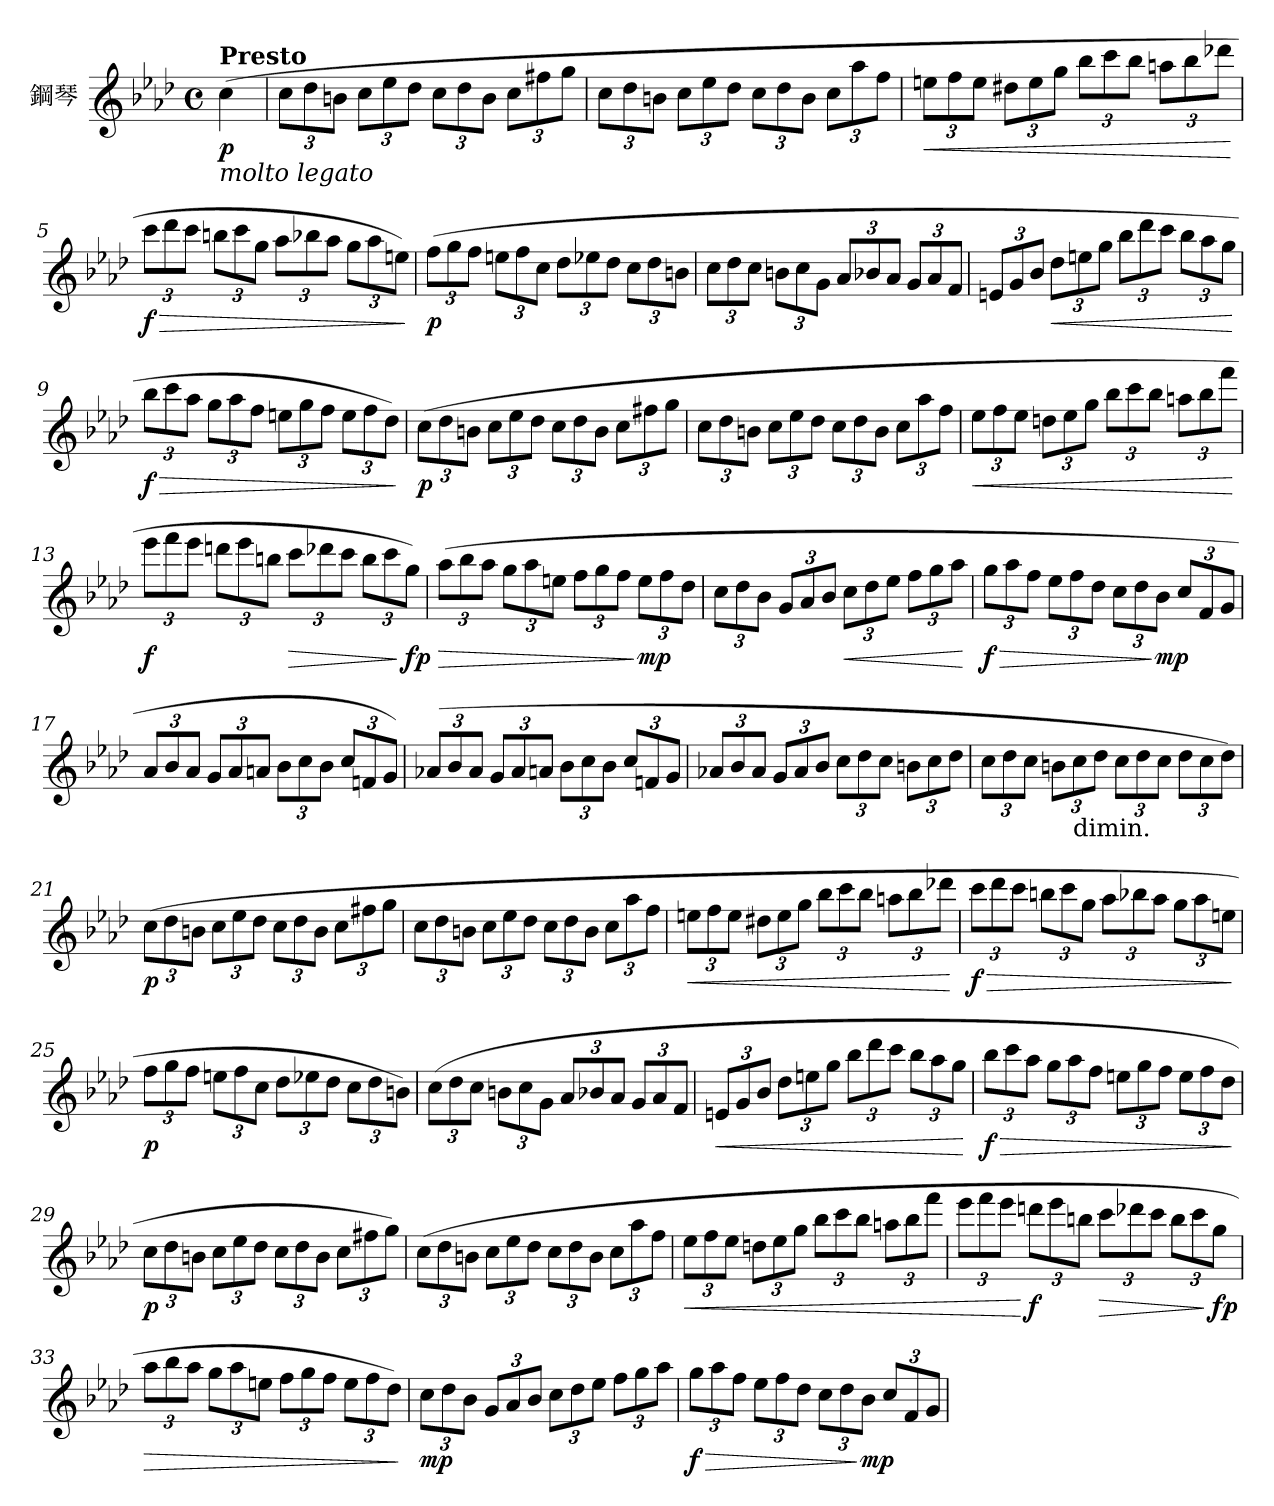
**kern	**dynam
*part1	*part1
*staff1	*staff1
*I"鋼琴	*
*clefG2	*
*k[b-e-a-d-]	*
*M4/4	*
*met(c)	*
=1	=1
!LO:TX:b:i:t=molto legato	!
!LO:TX:a:B:t=Presto	!
!	!LO:DY:b
(>4cc\	p
=2	=2
*Xbrackettup	*
*MM180	*
12cc\L	.
12dd-\	.
12bn\J	.
*MM192	*
12cc\L	.
12ee-\	.
12dd-\J	.
*MM204	*
12cc\L	.
12dd-\	.
12b\J	.
*MM216	*
12cc\L	.
12ff#X\	.
12gg\J	.
=3	=3
*MM224	*
12cc\L	.
12dd-\	.
12bn\J	.
12cc\L	.
12ee-\	.
12dd-\J	.
12cc\L	.
12dd-\	.
12b\J	.
12cc\L	.
12aa-\	.
12ff\J	.
!!LO:LB:g=z
=4	=4
!	!LO:HP:b
12een\L	<
12ff\	.
12ee\J	.
12dd#X\L	.
12ee\	.
12gg\J	.
12bb-\L	.
12ccc\	.
12bb-\J	.
12aan\L	.
12bb-\	.
12ddd-X\J	.
.	[
=5	=5
!	!LO:HP:b
!	!LO:DY:n=1:b
12ccc\L	> f
12ddd-\	.
12ccc\J	.
12bbn\L	.
12ccc\	.
12gg\J	.
12aa-\L	.
12bb-X\	.
12aa-\J	.
12gg\L	.
12aa-\	.
12een\J)	.
.	]
=6	=6
!	!LO:DY:b
(>12ff\L	p
12gg\	.
12ff\J	.
12een\L	.
12ff\	.
12cc\J	.
12dd-\L	.
12ee-X\	.
12dd-\J	.
12cc\L	.
12dd-\	.
12bn\J	.
!!LO:LB:g=z
=7	=7
12cc\L	.
12dd-\	.
12cc\J	.
12bn\L	.
12cc\	.
12g\J	.
12a-/L	.
12b-X/	.
12a-/J	.
12g/L	.
12a-/	.
12f/J	.
=8	=8
12en/L	.
12g/	.
12b-/J	.
!	!LO:HP:b
12dd-\L	<
12een\	.
12gg\J	.
12bb-\L	.
12ddd-\	.
12ccc\J	.
12bb-\L	.
12aa-\	.
12gg\J	.
.	[
=9	=9
!	!LO:HP:b
!	!LO:DY:n=1:b
12bb-\L	> f
12ccc\	.
12aa-\J	.
12gg\L	.
12aa-\	.
12ff\J	.
12een\L	.
12gg\	.
12ff\J	.
12ee\L	.
12ff\	.
12dd-\J)	.
.	]
!!LO:LB:g=z
=10	=10
!	!LO:DY:b
(>12cc\L	p
12dd-\	.
12bn\J	.
12cc\L	.
12ee-\	.
12dd-\J	.
12cc\L	.
12dd-\	.
12b\J	.
12cc\L	.
12ff#X\	.
12gg\J	.
=11	=11
12cc\L	.
12dd-\	.
12bn\J	.
12cc\L	.
12ee-\	.
12dd-\J	.
12cc\L	.
12dd-\	.
12b\J	.
12cc\L	.
12aa-\	.
12ff\J	.
=12	=12
!	!LO:HP:b
12ee-\L	<
12ff\	.
12ee-\J	.
12ddn\L	.
12ee-\	.
12gg\J	.
12bb-\L	.
12ccc\	.
12bb-\J	.
12aan\L	.
12bb-\	.
12fff\J	.
.	[
!!LO:LB:g=z
=13	=13
!	!LO:DY:b
12eee-\L	f
12fff\	.
12eee-\J	.
12dddn\L	.
12eee-\	.
12bbn\J	.
!	!LO:HP:b
12ccc\L	>
12ddd-X\	.
12ccc\J	.
12bb\L	.
12ccc\	.
!	!LO:DY:n=1:b
12gg\J)	] fp
=14	=14
!	!LO:HP:b
(>12aa-\L	>
12bb-\	.
12aa-\J	.
12gg\L	.
12aa-\	.
12een\J	.
12ff\L	.
12gg\	.
12ff\J	.
!	!LO:DY:n=1:b
12ee\L	] mp
12ff\	.
12dd-\J	.
=15	=15
12cc\L	.
12dd-\	.
12b-\J	.
12g/L	.
12a-/	.
12b-/J	.
!	!LO:HP:b
12cc\L	<
12dd-\	.
12ee-\J	.
12ff\L	.
12gg\	.
12aa-\J	.
.	[
!!LO:LB:g=z
=16	=16
!	!LO:HP:b
!	!LO:DY:n=1:b
12gg\L	> f
12aa-\	.
12ff\J	.
12ee-\L	.
12ff\	.
12dd-\J	.
12cc\L	.
12dd-\	.
!	!LO:DY:n=2:b
12b-\J	] mp
12cc/L	.
12f/	.
12g/J	.
=17	=17
12a-/L	.
12b-/	.
12a-/J	.
12g/L	.
12a-/	.
12an/J	.
12b-\L	.
12cc\	.
12b-\J	.
12cc/L	.
12fn/	.
12g/J)	.
=18	=18
(>12a-X/L	.
12b-/	.
12a-/J	.
12g/L	.
12a-/	.
12an/J	.
12b-\L	.
12cc\	.
12b-\J	.
12cc/L	.
12fn/	.
12g/J	.
!!LO:LB:g=z
=19	=19
12a-X/L	.
12b-/	.
12a-/J	.
12g/L	.
12a-/	.
12b-/J	.
12cc\L	.
12dd-\	.
12cc\J	.
12bn\L	.
12cc\	.
12dd-\J	.
=20	=20
*MM216	*
12cc\L	.
12dd-\	.
12cc\J	.
*MM200	*
12bn\L	.
!LO:TX:b:t=dimin.	!
12cc\	.
12dd-\J	.
*MM168	*
12cc\L	.
12dd-\	.
12cc\J	.
*MM104	*
12dd-\L	.
12cc\	.
12dd-\J)	.
=21	=21
*MM180	*
!	!LO:DY:b
(>12cc\L	p
12dd-\	.
12bn\J	.
*MM192	*
12cc\L	.
12ee-\	.
12dd-\J	.
*MM204	*
12cc\L	.
12dd-\	.
12b\J	.
*MM216	*
12cc\L	.
12ff#X\	.
12gg\J	.
!!LO:LB:g=z
=22	=22
*MM224	*
12cc\L	.
12dd-\	.
12bn\J	.
12cc\L	.
12ee-\	.
12dd-\J	.
12cc\L	.
12dd-\	.
12b\J	.
12cc\L	.
12aa-\	.
12ff\J	.
=23	=23
!	!LO:HP:b
12een\L	<
12ff\	.
12ee\J	.
12dd#X\L	.
12ee\	.
12gg\J	.
12bb-\L	.
12ccc\	.
12bb-\J	.
12aan\L	.
12bb-\	.
12ddd-X\J	.
.	[
=24	=24
!	!LO:HP:b
!	!LO:DY:n=1:b
12ccc\L	> f
12ddd-\	.
12ccc\J	.
12bbn\L	.
12ccc\	.
12gg\J	.
12aa-\L	.
12bb-X\	.
12aa-\J	.
12gg\L	.
12aa-\	.
12een\J	.
.	]
!!LO:PB:g=z
=25	=25
!	!LO:DY:b
12ff\L	p
12gg\	.
12ff\J	.
12een\L	.
12ff\	.
12cc\J	.
12dd-\L	.
12ee-X\	.
12dd-\J	.
12cc\L	.
12dd-\	.
12bn\J)	.
=26	=26
(>12cc\L	.
12dd-\	.
12cc\J	.
12bn\L	.
12cc\	.
12g\J	.
12a-/L	.
12b-X/	.
12a-/J	.
12g/L	.
12a-/	.
12f/J	.
=27	=27
!	!LO:HP:b
12en/L	<
12g/	.
12b-/J	.
12dd-\L	.
12een\	.
12gg\J	.
12bb-\L	.
12ddd-\	.
12ccc\J	.
12bb-\L	.
12aa-\	.
12gg\J	.
.	[
!!LO:LB:g=z
=28	=28
!	!LO:HP:b
!	!LO:DY:n=1:b
12bb-\L	> f
12ccc\	.
12aa-\J	.
12gg\L	.
12aa-\	.
12ff\J	.
12een\L	.
12gg\	.
12ff\J	.
12ee\L	.
12ff\	.
12dd-\J	.
.	]
=29	=29
!	!LO:DY:b
12cc\L	p
12dd-\	.
12bn\J	.
12cc\L	.
12ee-\	.
12dd-\J	.
12cc\L	.
12dd-\	.
12b\J	.
12cc\L	.
12ff#X\	.
12gg\J)	.
=30	=30
(>12cc\L	.
12dd-\	.
12bn\J	.
12cc\L	.
12ee-\	.
12dd-\J	.
12cc\L	.
12dd-\	.
12b\J	.
12cc\L	.
12aa-\	.
12ff\J	.
!!LO:LB:g=z
=31	=31
!	!LO:HP:b
12ee-\L	<
12ff\	.
12ee-\J	.
12ddn\L	.
12ee-\	.
12gg\J	.
12bb-\L	.
12ccc\	.
12bb-\J	.
12aan\L	.
12bb-\	.
12fff\J	.
=32	=32
12eee-\L	.
12fff\	.
12eee-\J	.
!	!LO:DY:n=1:b
12dddn\L	[ f
12eee-\	.
12bbn\J	.
!	!LO:HP:b
12ccc\L	>
12ddd-X\	.
12ccc\J	.
12bb\L	.
12ccc\	.
!	!LO:DY:n=2:b
12gg\J	] fp
=33	=33
!	!LO:HP:b
12aa-\L	>
12bb-\	.
12aa-\J	.
12gg\L	.
12aa-\	.
12een\J	.
12ff\L	.
12gg\	.
12ff\J	.
12ee\L	.
12ff\	.
12dd-\J)	.
.	]
!!LO:LB:g=z
=34	=34
!	!LO:DY:b
12cc\L	mp
12dd-\	.
12b-\J	.
12g/L	.
12a-/	.
12b-/J	.
12cc\L	.
12dd-\	.
12ee-\J	.
12ff\L	.
12gg\	.
12aa-\J	.
=35	=35
!	!LO:HP:b
!	!LO:DY:n=1:b
12gg\L	> f
12aa-\	.
12ff\J	.
12ee-\L	.
12ff\	.
12dd-\J	.
12cc\L	.
12dd-\	.
!	!LO:DY:n=2:b
12b-\J	] mp
12cc/L	.
12f/	.
12g/J	.
=	=
*-	*-
